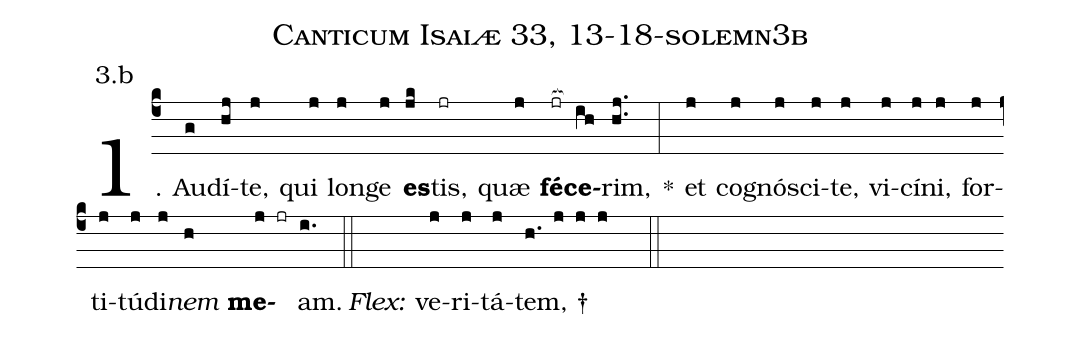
name: Canticum Isaiæ 33, 13-18-solemn3b;
annotation: 3.b;
%%
(c4)1. Au(g)dí(hj)te,(j) qui(j) lon(j)ge(j) <b>es</b>(jk)tis,(jr) quæ(j) <b>fé</b>(jr[ocb:1{])<b>ce</b>(ih[ocb:0}])rim,(hj..) *(:) et(j) co(j)gnó(j)sci(j)te,(j) vi(j)cí(j)ni,(j) for(j)ti(j)tú(j)di(j)<i>nem</i>(h) <b>me</b>(j jr)am.(i.) (::)
<i>Flex:</i>()  ve(j)ri(j)tá(j)tem, †(h. j j j  ::)
